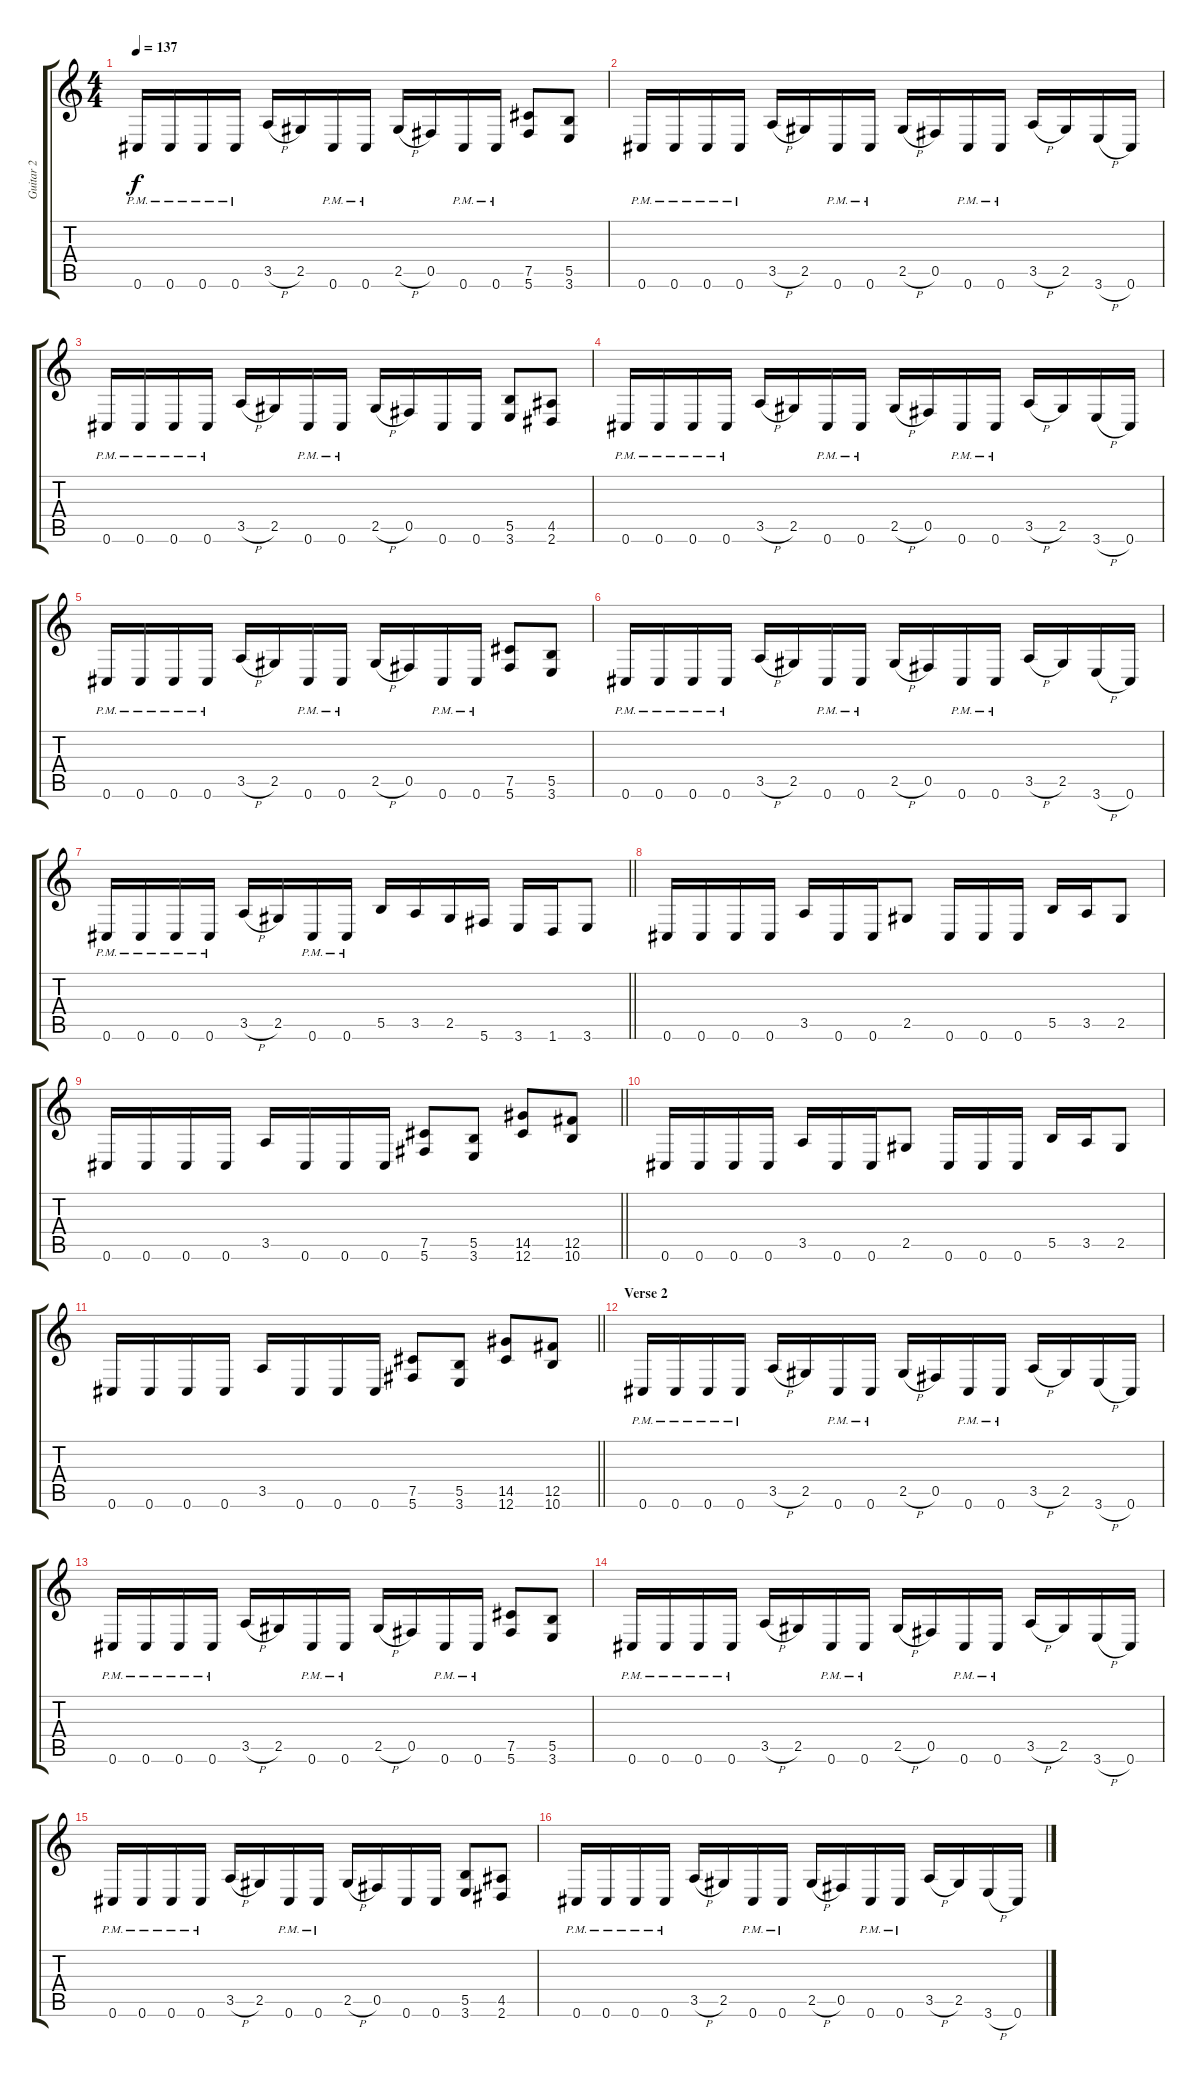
\track ("Guitar 2" "Guitar 2") {instrument overdrivenguitar}
\staff {score tabs}
\tuning (Db4 Ab3 E3 B2 Gb2 Db2) {hide}
\ts (4 4)
\tempo 137
\clef g2
\ks c
0.6{pm}.16{dy f} 0.6{pm}.16 0.6{pm}.16 0.6{pm}.16 3.5{h}.16 2.5.16 0.6{pm}.16 0.6{pm}.16 2.5{h}.16 0.5.16 0.6{pm}.16 0.6{pm}.16 (7.5 5.6).8 (5.5 3.6).8 |
0.6{pm}.16 0.6{pm}.16 0.6{pm}.16 0.6{pm}.16 3.5{h}.16 2.5.16 0.6{pm}.16 0.6{pm}.16 2.5{h}.16 0.5.16 0.6{pm}.16 0.6{pm}.16 3.5{h}.16 2.5.16 3.6{h}.16 0.6.16 |
0.6{pm}.16 0.6{pm}.16 0.6{pm}.16 0.6{pm}.16 3.5{h}.16 2.5.16 0.6{pm}.16 0.6{pm}.16 2.5{h}.16 0.5.16 0.6.16 0.6.16 (5.5 3.6).8 (4.5 2.6).8 |
0.6{pm}.16 0.6{pm}.16 0.6{pm}.16 0.6{pm}.16 3.5{h}.16 2.5.16 0.6{pm}.16 0.6{pm}.16 2.5{h}.16 0.5.16 0.6{pm}.16 0.6{pm}.16 3.5{h}.16 2.5.16 3.6{h}.16 0.6.16 |
0.6{pm}.16 0.6{pm}.16 0.6{pm}.16 0.6{pm}.16 3.5{h}.16 2.5.16 0.6{pm}.16 0.6{pm}.16 2.5{h}.16 0.5.16 0.6{pm}.16 0.6{pm}.16 (7.5 5.6).8 (5.5 3.6).8 |
0.6{pm}.16 0.6{pm}.16 0.6{pm}.16 0.6{pm}.16 3.5{h}.16 2.5.16 0.6{pm}.16 0.6{pm}.16 2.5{h}.16 0.5.16 0.6{pm}.16 0.6{pm}.16 3.5{h}.16 2.5.16 3.6{h}.16 0.6.16 |
\barLineRight lightlight
0.6{pm}.16 0.6{pm}.16 0.6{pm}.16 0.6{pm}.16 3.5{h}.16 2.5.16 0.6{pm}.16 0.6{pm}.16 5.5.16 3.5.16 2.5.16 5.6.16 3.6.16 1.6.16 3.6.8 |
0.6.16 0.6.16 0.6.16 0.6.16 3.5.16 0.6.16 0.6.16 2.5.8 0.6.16 0.6.16 0.6.16 5.5.16 3.5.16 2.5.8 |
\barLineRight lightlight
0.6.16 0.6.16 0.6.16 0.6.16 3.5.16 0.6.16 0.6.16 0.6.16 (7.5 5.6).8 (5.5 3.6).8 (14.5 12.6).8 (12.5 10.6).8 |
0.6.16 0.6.16 0.6.16 0.6.16 3.5.16 0.6.16 0.6.16 2.5.8 0.6.16 0.6.16 0.6.16 5.5.16 3.5.16 2.5.8 |
\barLineRight lightlight
0.6.16 0.6.16 0.6.16 0.6.16 3.5.16 0.6.16 0.6.16 0.6.16 (7.5 5.6).8 (5.5 3.6).8 (14.5 12.6).8 (12.5 10.6).8 |
\section ("" "Verse 2")
0.6{pm}.16 0.6{pm}.16 0.6{pm}.16 0.6{pm}.16 3.5{h}.16 2.5.16 0.6{pm}.16 0.6{pm}.16 2.5{h}.16 0.5.16 0.6{pm}.16 0.6{pm}.16 3.5{h}.16 2.5.16 3.6{h}.16 0.6.16 |
0.6{pm}.16 0.6{pm}.16 0.6{pm}.16 0.6{pm}.16 3.5{h}.16 2.5.16 0.6{pm}.16 0.6{pm}.16 2.5{h}.16 0.5.16 0.6{pm}.16 0.6{pm}.16 (7.5 5.6).8 (5.5 3.6).8 |
0.6{pm}.16 0.6{pm}.16 0.6{pm}.16 0.6{pm}.16 3.5{h}.16 2.5.16 0.6{pm}.16 0.6{pm}.16 2.5{h}.16 0.5.16 0.6{pm}.16 0.6{pm}.16 3.5{h}.16 2.5.16 3.6{h}.16 0.6.16 |
0.6{pm}.16 0.6{pm}.16 0.6{pm}.16 0.6{pm}.16 3.5{h}.16 2.5.16 0.6{pm}.16 0.6{pm}.16 2.5{h}.16 0.5.16 0.6.16 0.6.16 (5.5 3.6).8 (4.5 2.6).8 |
0.6{pm}.16 0.6{pm}.16 0.6{pm}.16 0.6{pm}.16 3.5{h}.16 2.5.16 0.6{pm}.16 0.6{pm}.16 2.5{h}.16 0.5.16 0.6{pm}.16 0.6{pm}.16 3.5{h}.16 2.5.16 3.6{h}.16 0.6.16
